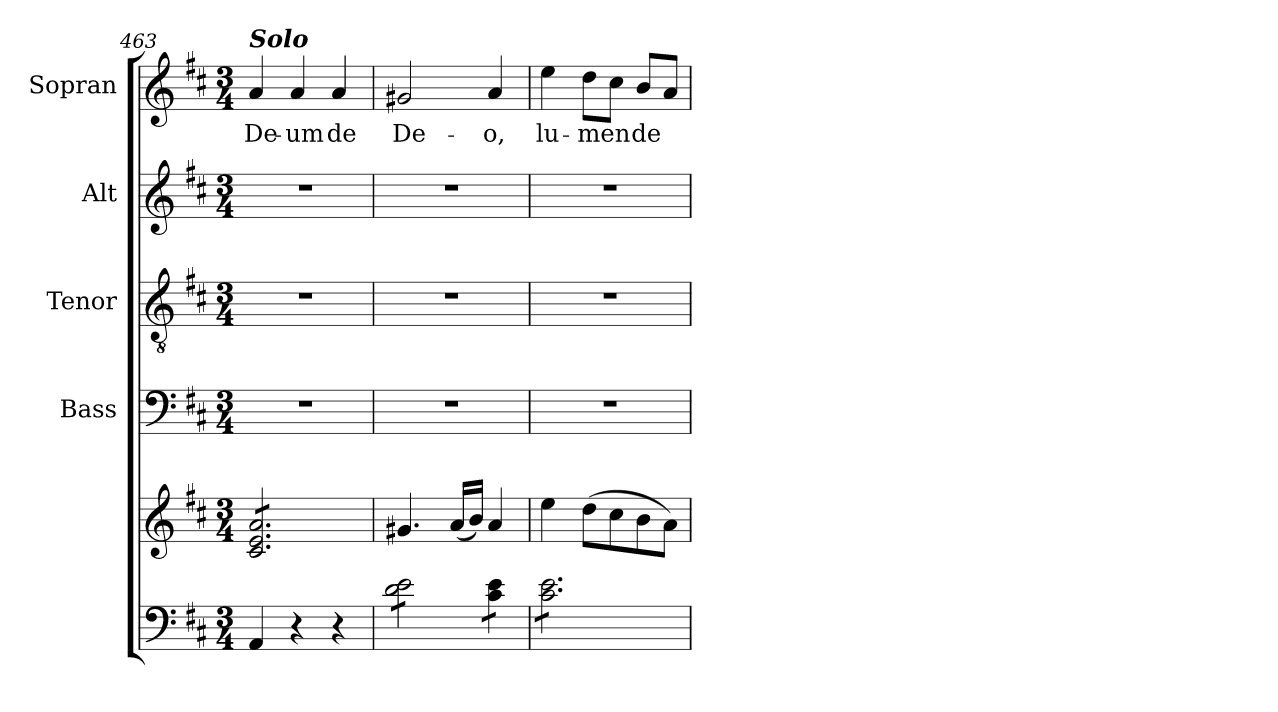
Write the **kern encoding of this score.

**kern	**kern	**kern	**kern	**kern	**kern	**text
*part5	*part5	*part4	*part3	*part2	*part1	*part1
*staff6	*staff5	*staff4	*staff3	*staff2	*staff1	*staff1
*	*	*I"Bass	*I"Tenor	*I"Alt	*I"Sopran	*
*	*	*I'B.	*I'T.	*I'A.	*I'S.	*
*clefF4	*clefG2	*clefF4	*clefGv2	*clefG2	*clefG2	*
*k[f#c#]	*k[f#c#]	*k[f#c#]	*k[f#c#]	*k[f#c#]	*k[f#c#]	*
*D:	*D:	*D:	*D:	*D:	*D:	*
*M3/4	*M3/4	*M3/4	*M3/4	*M3/4	*M3/4	*
=463	=463	=463	=463	=463	=463	=463
!	!	!	!	!	!LO:TX:a:Bi:t=Solo	!
!	!	!	!	!	!	!LO:LY:b
*	*tremolo	*	*	*	*	*
4AA/	8c#/ 8e/ 8a/L	2.r	2.r	2.r	4a/	De-
.	8c#/ 8e/ 8a/	.	.	.	.	.
!	!	!	!	!	!	!LO:LY:b
4r	8c#/ 8e/ 8a/	.	.	.	4a/	-um
.	8c#/ 8e/ 8a/	.	.	.	.	.
!	!	!	!	!	!	!LO:LY:b
4r	8c#/ 8e/ 8a/	.	.	.	4a/	de
.	8c#/ 8e/ 8a/J	.	.	.	.	.
*	*Xtremolo	*	*	*	*	*
=464	=464	=464	=464	=464	=464	=464
!	!	!	!	!	!	!LO:LY:b
*tremolo	*	*	*	*	*	*
8d\ 8e\L	4.g#X/	2.r	2.r	2.r	2g#X/	De-
8d\ 8e\	.	.	.	.	.	.
8d\ 8e\	.	.	.	.	.	.
8d\ 8e\J	(<16a/LL	.	.	.	.	.
.	16b/JJ)	.	.	.	.	.
!	!	!	!	!	!	!LO:LY:b
8c#\ 8e\L	4a/	.	.	.	4a/	-o,
8c#\ 8e\J	.	.	.	.	.	.
!!LO:PB:g=z
=465	=465	=465	=465	=465	=465	=465
!	!	!	!	!	!	!LO:LY:b
8c#\ 8e\L	4ee\	2.r	2.r	2.r	4ee\	lu-
8c#\ 8e\	.	.	.	.	.	.
!	!	!	!	!	!	!LO:LY:b
8c#\ 8e\	(>8dd\L	.	.	.	8dd\L	-men
8c#\ 8e\	8cc#\	.	.	.	8cc#\J	.
!	!	!	!	!	!	!LO:LY:b
8c#\ 8e\	8b\	.	.	.	8b/L	de
8c#\ 8e\J	8a\J)	.	.	.	8a/J	.
*Xtremolo	*	*	*	*	*	*
=	=	=	=	=	=	=
*-	*-	*-	*-	*-	*-	*-
